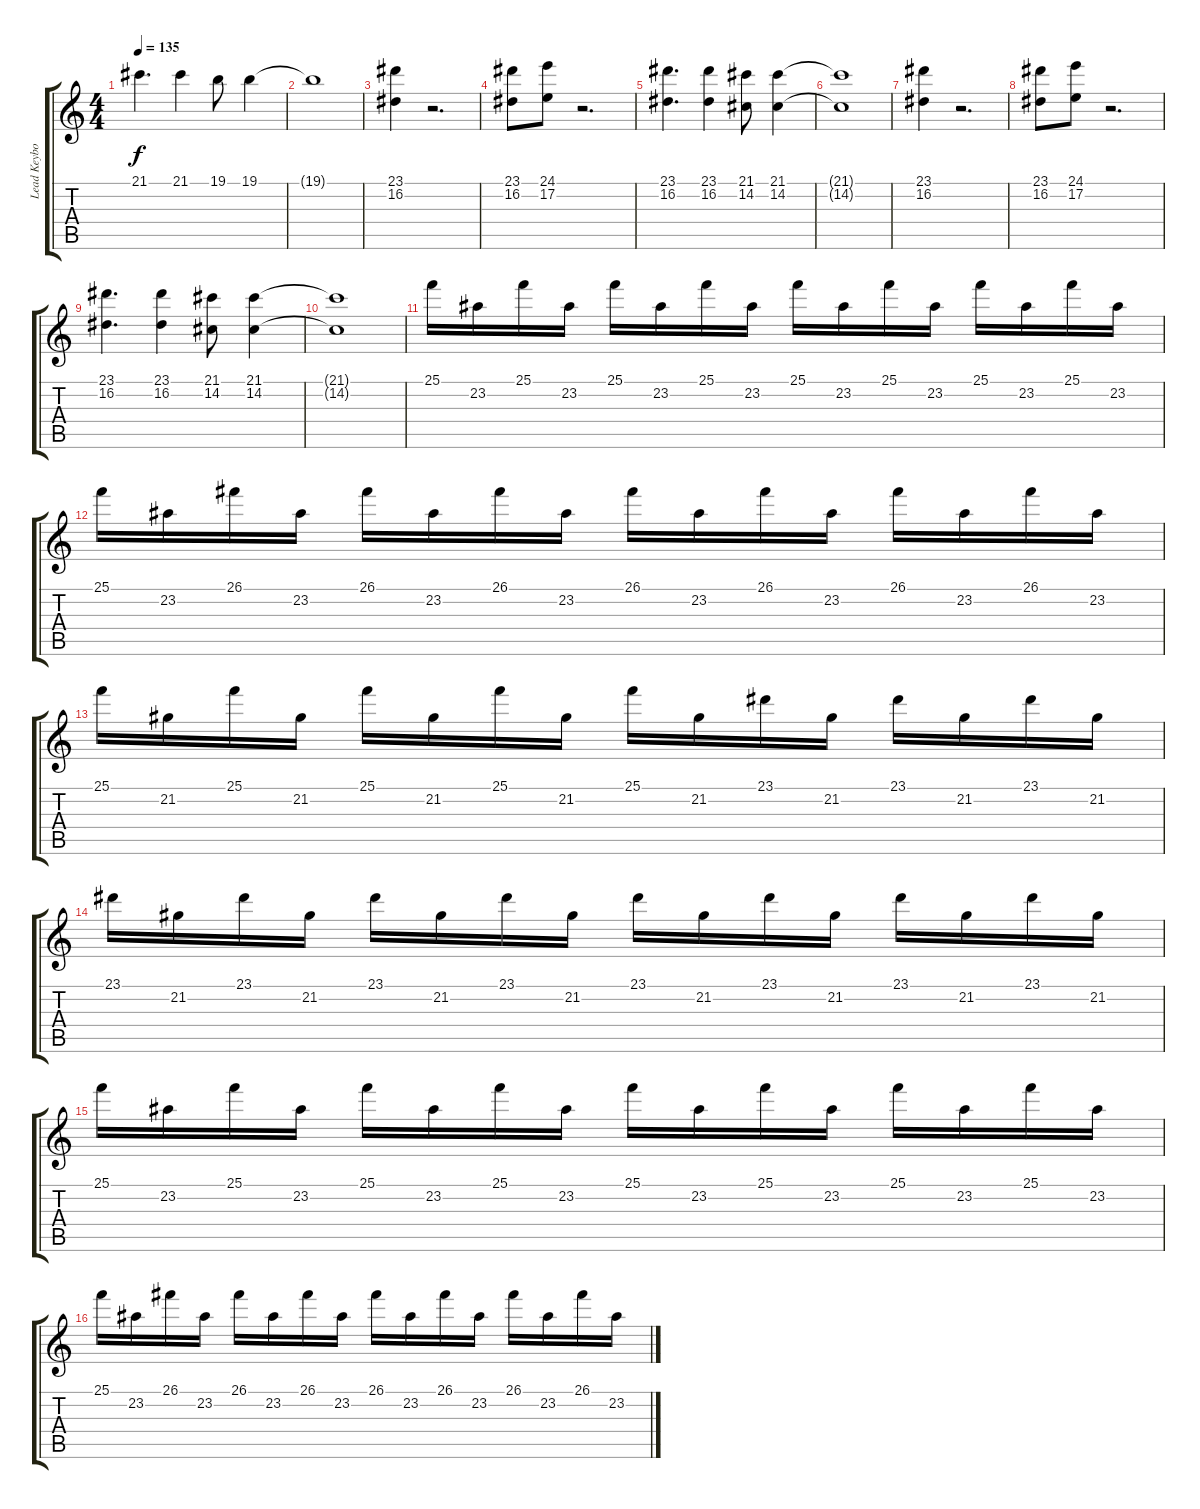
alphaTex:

\track ("Lead Keyboard" "Lead Keybo") {instrument stringensemble1}
\staff {score tabs}
\tuning (E4 B3 G3 D3 A2 E2) {hide}
\ts (4 4)
\tempo 135
\clef g2
\ks c
21.1.4{d dy f} 21.1.4 19.1.8 19.1.4 |
19.1{t}.1 |
(23.1 16.2).4 r.2{d} |
(23.1 16.2).8 (24.1 17.2).8 r.2{d} |
(23.1 16.2).4{d} (23.1 16.2).4 (21.1 14.2).8 (21.1 14.2).4 |
(21.1{t} 14.2{t}).1 |
(23.1 16.2).4 r.2{d} |
(23.1 16.2).8 (24.1 17.2).8 r.2{d} |
(23.1 16.2).4{d} (23.1 16.2).4 (21.1 14.2).8 (21.1 14.2).4 |
(21.1{t} 14.2{t}).1 |
25.1.16 23.2.16 25.1.16 23.2.16 25.1.16 23.2.16 25.1.16 23.2.16 25.1.16 23.2.16 25.1.16 23.2.16 25.1.16 23.2.16 25.1.16 23.2.16 |
25.1.16 23.2.16 26.1.16 23.2.16 26.1.16 23.2.16 26.1.16 23.2.16 26.1.16 23.2.16 26.1.16 23.2.16 26.1.16 23.2.16 26.1.16 23.2.16 |
25.1.16 21.2.16 25.1.16 21.2.16 25.1.16 21.2.16 25.1.16 21.2.16 25.1.16 21.2.16 23.1.16 21.2.16 23.1.16 21.2.16 23.1.16 21.2.16 |
23.1.16 21.2.16 23.1.16 21.2.16 23.1.16 21.2.16 23.1.16 21.2.16 23.1.16 21.2.16 23.1.16 21.2.16 23.1.16 21.2.16 23.1.16 21.2.16 |
25.1.16 23.2.16 25.1.16 23.2.16 25.1.16 23.2.16 25.1.16 23.2.16 25.1.16 23.2.16 25.1.16 23.2.16 25.1.16 23.2.16 25.1.16 23.2.16 |
25.1.16 23.2.16 26.1.16 23.2.16 26.1.16 23.2.16 26.1.16 23.2.16 26.1.16 23.2.16 26.1.16 23.2.16 26.1.16 23.2.16 26.1.16 23.2.16
